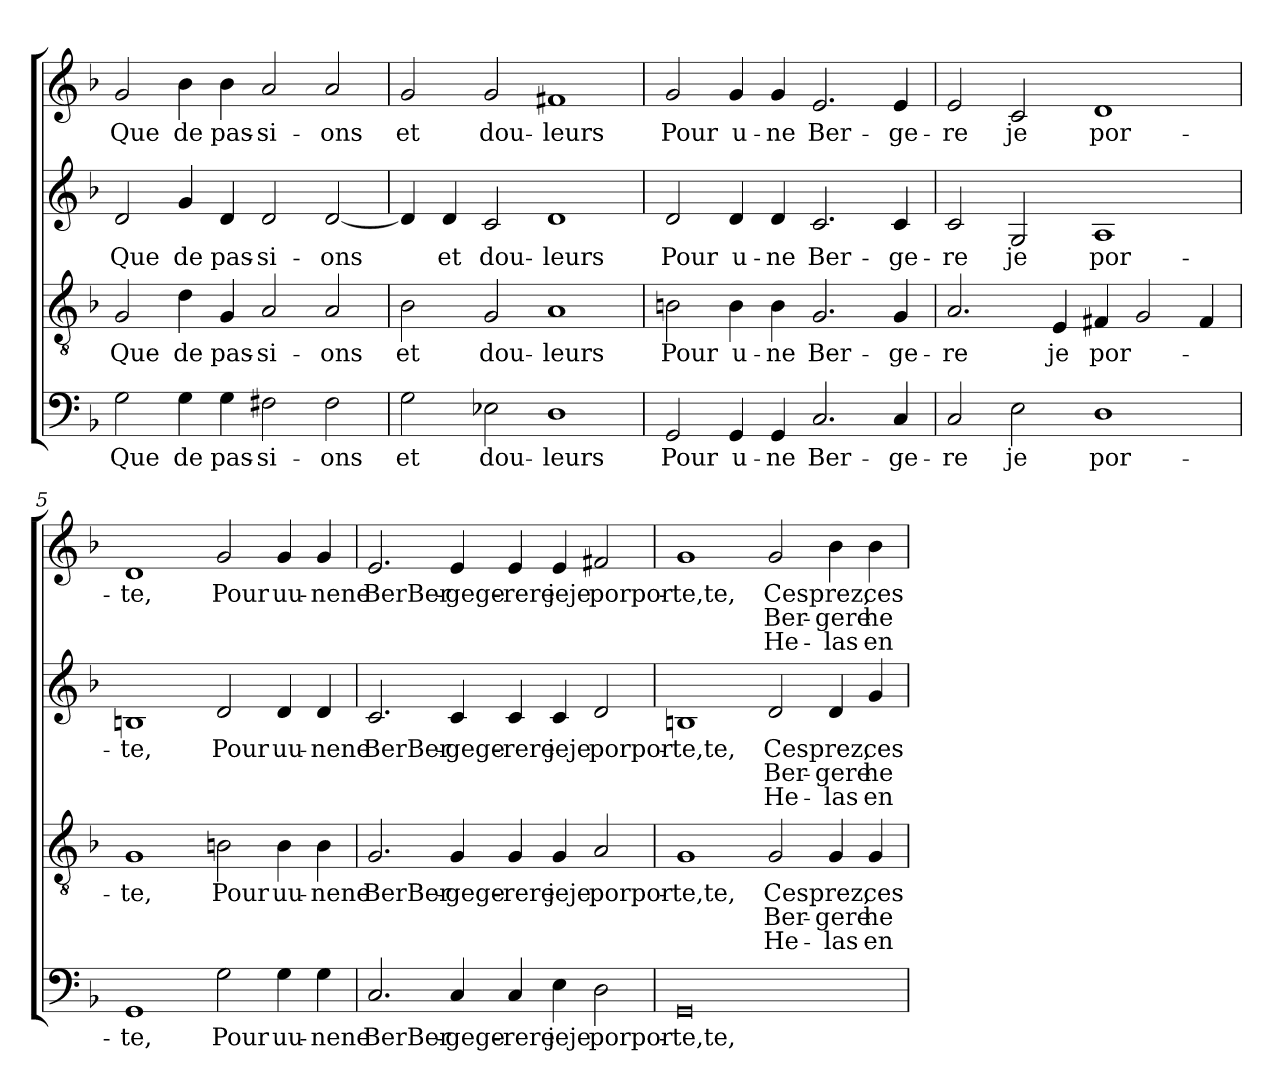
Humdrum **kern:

**kern	**text	**kern	**text	**text	**text	**kern	**text	**text	**text	**kern	**text	**text	**text
*part4	*part4	*part3	*part3	*part3	*part3	*part2	*part2	*part2	*part2	*part1	*part1	*part1	*part1
*staff4	*staff4	*staff3	*staff3	*staff3	*staff3	*staff2	*staff2	*staff2	*staff2	*staff1	*staff1	*staff1	*staff1
*clefF4	*	*clefGv2	*	*	*	*clefG2	*	*	*	*clefG2	*	*	*
*k[b-]	*	*k[b-]	*	*	*	*k[b-]	*	*	*	*k[b-]	*	*	*
=1	=1	=1	=1	=1	=1	=1	=1	=1	=1	=1	=1	=1	=1
2G	Que	2G	Que	.	.	2d	Que	.	.	2g	Que	.	.
4G	de	4d	de	.	.	4g	de	.	.	4b-	de	.	.
4G	pas-	4G	pas-	.	.	4d	pas-	.	.	4b-	pas-	.	.
2F#X	-si-	2A	-si-	.	.	2d	-si-	.	.	2a	-si-	.	.
2F#	-ons	2A	-ons	.	.	[2d	-ons	.	.	2a	-ons	.	.
=2	=2	=2	=2	=2	=2	=2	=2	=2	=2	=2	=2	=2	=2
2G	et	2B-	et	.	.	4d]	.	.	.	2g	et	.	.
.	.	.	.	.	.	4d	et	.	.	.	.	.	.
2E-X	dou-	2G	dou-	.	.	2c	dou-	.	.	2g	dou-	.	.
1D	-leurs	1A	-leurs	.	.	1d	-leurs	.	.	1f#X	-leurs	.	.
=3	=3	=3	=3	=3	=3	=3	=3	=3	=3	=3	=3	=3	=3
2GG	Pour	2Bn	Pour	.	.	2d	Pour	.	.	2g	Pour	.	.
4GG	u-	4B	u-	.	.	4d	u-	.	.	4g	u-	.	.
4GG	-ne	4B	-ne	.	.	4d	-ne	.	.	4g	-ne	.	.
2.C	Ber-	2.G	Ber-	.	.	2.c	Ber-	.	.	2.e	Ber-	.	.
4C	-ge-	4G	-ge-	.	.	4c	-ge-	.	.	4e	-ge-	.	.
!!LO:LB:g=z
=4	=4	=4	=4	=4	=4	=4	=4	=4	=4	=4	=4	=4	=4
2C	-re	2.A	-re	.	.	2c	-re	.	.	2e	-re	.	.
2E	je	.	.	.	.	2G	je	.	.	2c	je	.	.
.	.	4E	je	.	.	.	.	.	.	.	.	.	.
1D	por-	4F#X	por-	.	.	1A	por-	.	.	1d	por-	.	.
.	.	2G	.	.	.	.	.	.	.	.	.	.	.
.	.	4F#	.	.	.	.	.	.	.	.	.	.	.
=5	=5	=5	=5	=5	=5	=5	=5	=5	=5	=5	=5	=5	=5
1GG	-te,	1G	-te,	.	.	1Bn	-te,	.	.	1d	-te,	.	.
2G	Pour	2Bn	Pour	.	.	2d	Pour	.	.	2g	Pour	.	.
4G	uu-	4B	uu-	.	.	4d	uu-	.	.	4g	uu-	.	.
4G	-nene	4B	-nene	.	.	4d	-nene	.	.	4g	-nene	.	.
=6	=6	=6	=6	=6	=6	=6	=6	=6	=6	=6	=6	=6	=6
2.C	BerBer-	2.G	BerBer-	.	.	2.c	BerBer-	.	.	2.e	BerBer-	.	.
4C	-gege-	4G	-gege-	.	.	4c	-gege-	.	.	4e	-gege-	.	.
4C	-rere	4G	-rere	.	.	4c	-rere	.	.	4e	-rere	.	.
4E	jeje	4G	jeje	.	.	4c	jeje	.	.	4e	jeje	.	.
2D	porpor-	2A	porpor-	.	.	2d	porpor-	.	.	2f#X	porpor-	.	.
!!LO:LB:g=z
=7	=7	=7	=7	=7	=7	=7	=7	=7	=7	=7	=7	=7	=7
0GG	-te,te,	1G	-te,te,	.	.	1Bn	-te,te,	.	.	1g	-te,te,	.	.
.	.	2G	Ces	Ber-	He-	2d	Ces	Ber-	He-	2g	Ces	Ber-	He-
.	.	4G	prez,	-gere	-las	4d	prez,	-gere	-las	4b-	prez,	-gere	-las
.	.	4G	ces	he-	en-	4g	ces	he-	en-	4b-	ces	he-	en-
=	=	=	=	=	=	=	=	=	=	=	=	=	=
*-	*-	*-	*-	*-	*-	*-	*-	*-	*-	*-	*-	*-	*-
